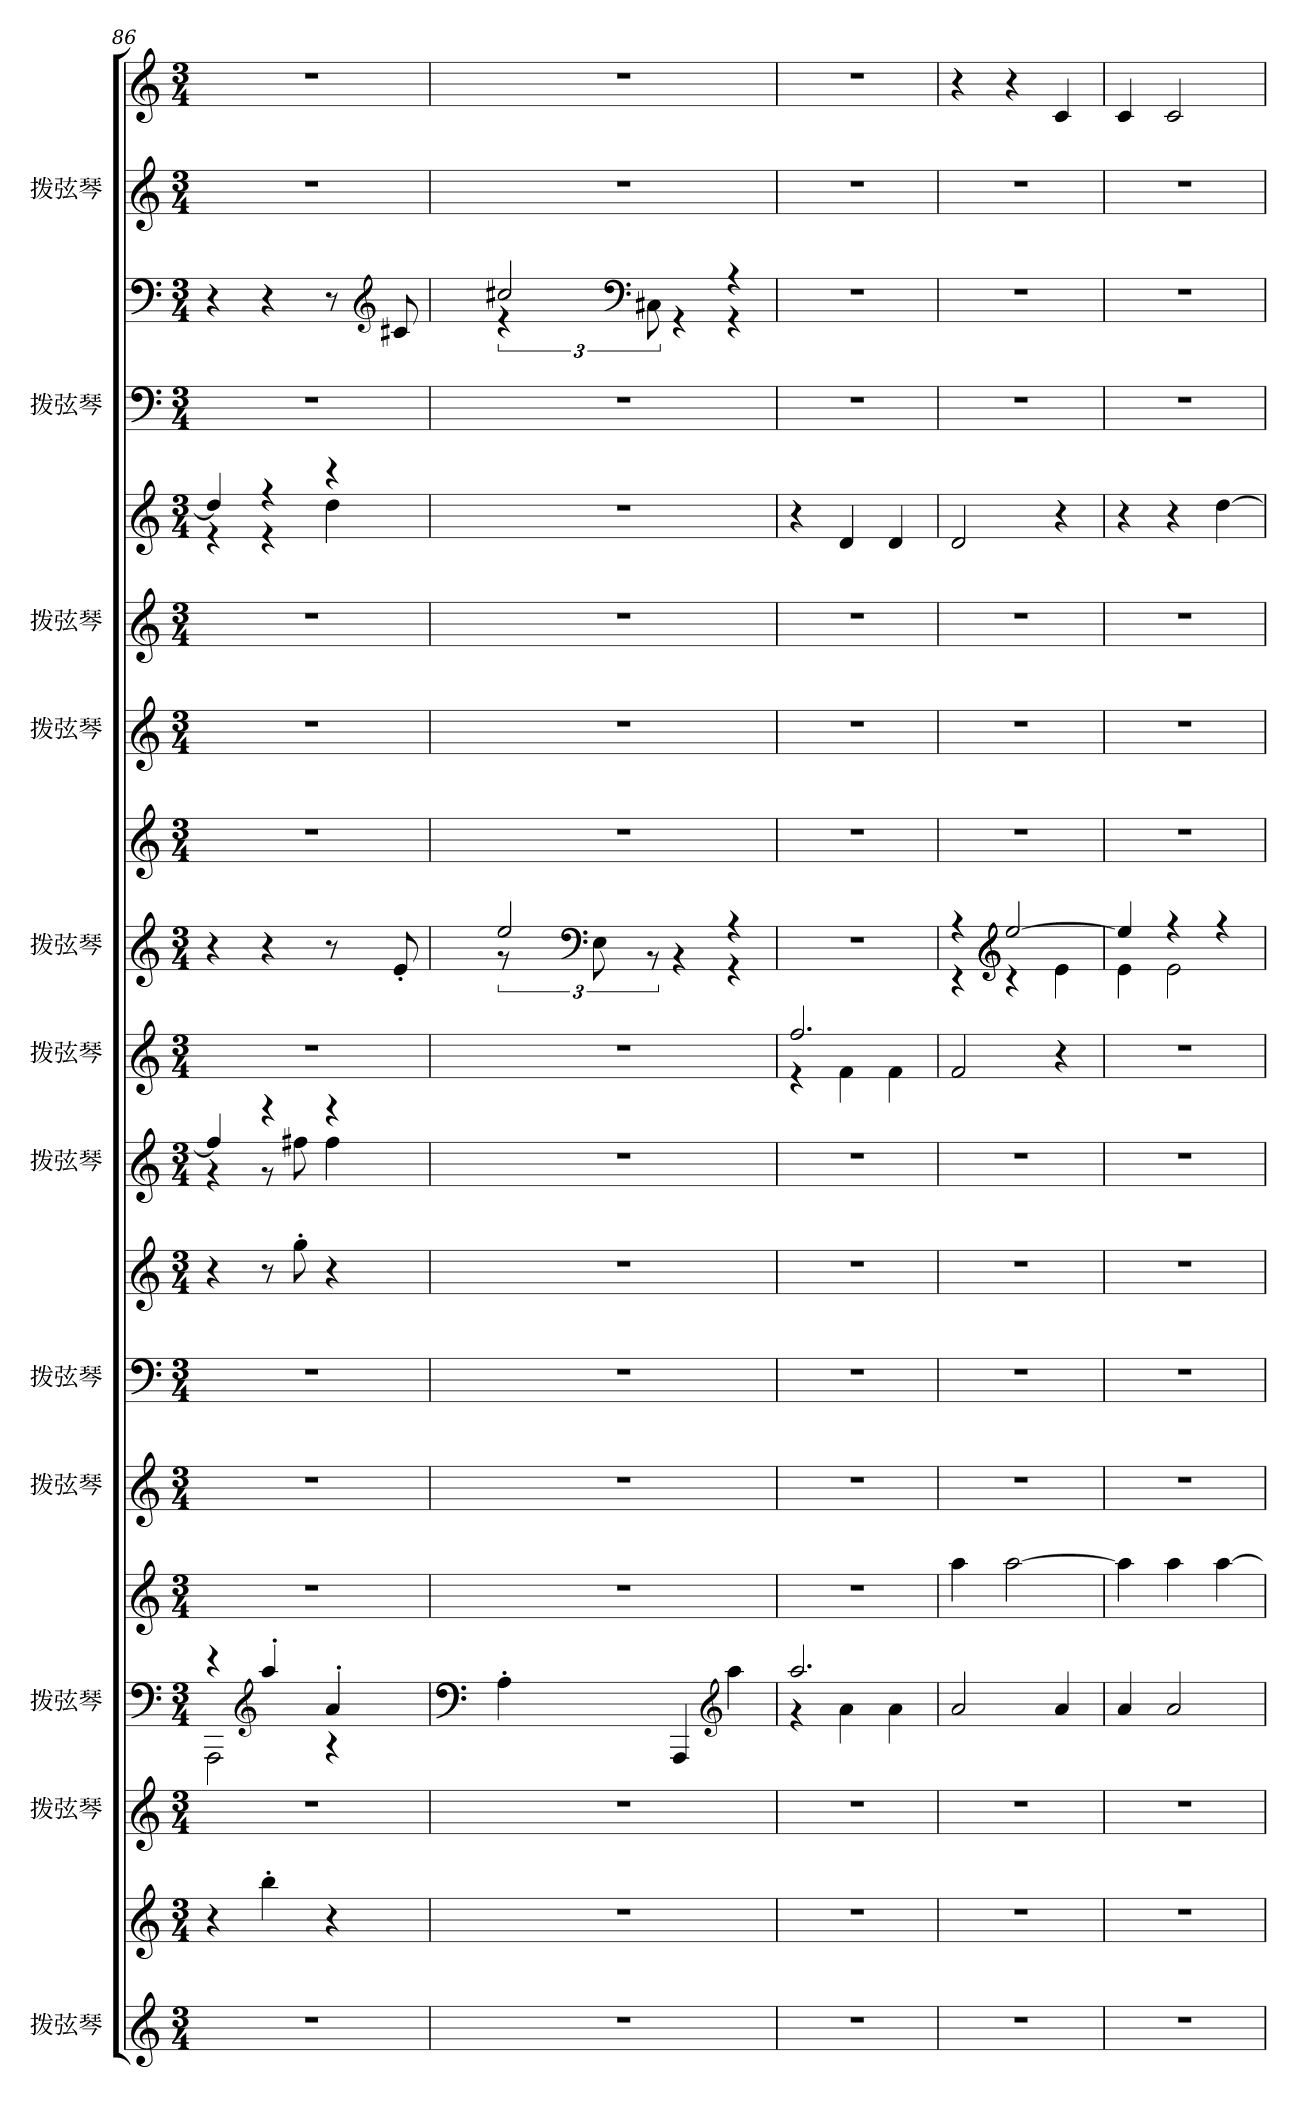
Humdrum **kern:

**kern	**kern	**kern	**kern	**kern	**kern	**kern	**kern	**kern	**kern	**kern	**kern	**kern	**kern	**kern	**kern	**kern	**kern	**kern
*part12	*part12	*part11	*part10	*part10	*part9	*part8	*part8	*part7	*part6	*part5	*part5	*part4	*part3	*part3	*part2	*part2	*part1	*part1
*staff19	*staff18	*staff17	*staff16	*staff15	*staff14	*staff13	*staff12	*staff11	*staff10	*staff9	*staff8	*staff7	*staff6	*staff5	*staff4	*staff3	*staff2	*staff1
*I"拨弦琴	*	*I"拨弦琴	*I"拨弦琴	*	*I"拨弦琴	*I"拨弦琴	*	*I"拨弦琴	*I"拨弦琴	*I"拨弦琴	*	*I"拨弦琴	*I"拨弦琴	*	*I"拨弦琴	*	*I"拨弦琴	*
*clefG2	*clefG2	*clefG2	*clefF4	*clefG2	*clefG2	*clefF4	*clefG2	*clefG2	*clefG2	*clefG2	*clefG2	*clefG2	*clefG2	*clefG2	*clefF4	*clefF4	*clefG2	*clefG2
*k[]	*k[]	*k[]	*k[]	*k[]	*k[]	*k[]	*k[]	*k[]	*k[]	*k[]	*k[]	*k[]	*k[]	*k[]	*k[]	*k[]	*k[]	*k[]
*M3/4	*M3/4	*M3/4	*M3/4	*M3/4	*M3/4	*M3/4	*M3/4	*M3/4	*M3/4	*M3/4	*M3/4	*M3/4	*M3/4	*M3/4	*M3/4	*M3/4	*M3/4	*M3/4
=86	=86	=86	=86	=86	=86	=86	=86	=86	=86	=86	=86	=86	=86	=86	=86	=86	=86	=86
*	*	*	*^	*	*	*	*	*^	*	*	*	*	*	*^	*	*	*	*
2.r	4r	2.r	4r	2AAA\	2.r	2.r	2.r	4r	4ff#/]	4r	2.r	4r	2.r	2.r	2.r	4dd/]	4r	2.r	4r	2.r	2.r
*	*	*	*clefG2	*	*	*	*	*	*	*	*	*	*	*	*	*	*	*	*	*	*
.	4bb'\	.	4aa'/	.	.	.	.	8r	4r	8r	.	4r	.	.	.	4r	4r	.	4r	.	.
.	.	.	.	.	.	.	.	8gg'\	.	8ff#X\	.	.	.	.	.	.	.	.	.	.	.
.	4r	.	4a'/	4r	.	.	.	4r	4r	4ff#\	.	8r	.	.	.	4r	4dd\	.	8r	.	.
*	*	*	*	*	*	*	*	*	*	*	*	*	*	*	*	*	*	*	*clefG2	*	*
.	.	.	.	.	.	.	.	.	.	.	.	8e'/	.	.	.	.	.	.	8c#X/	.	.
*	*	*	*v	*v	*	*	*	*	*v	*v	*	*	*	*	*	*v	*v	*	*	*	*
!!LO:PB:g=z
=87	=87	=87	=87	=87	=87	=87	=87	=87	=87	=87	=87	=87	=87	=87	=87	=87	=87	=87
*	*	*	*clefF4	*	*	*	*	*	*	*	*	*	*	*	*	*	*	*
*	*	*	*	*	*	*	*	*	*	*^	*	*	*	*	*	*^	*	*
2.r	2.r	2.r	4A'\	2.r	2.r	2.r	2.r	2.r	2.r	2ee/	12r	2.r	2.r	2.r	2.r	2.r	2cc#X/	6r	2.r	2.r
*	*	*	*	*	*	*	*	*	*	*clefF4	*	*	*	*	*	*	*	*	*	*
.	.	.	.	.	.	.	.	.	.	.	12E\	.	.	.	.	.	.	.	.	.
*	*	*	*	*	*	*	*	*	*	*	*	*	*	*	*	*	*clefF4	*	*	*
.	.	.	.	.	.	.	.	.	.	.	12r	.	.	.	.	.	.	12C#X\	.	.
.	.	.	4AAA/	.	.	.	.	.	.	.	4r	.	.	.	.	.	.	4r	.	.
*	*	*	*clefG2	*	*	*	*	*	*	*	*	*	*	*	*	*	*	*	*	*
.	.	.	4aa\	.	.	.	.	.	.	4r	4r	.	.	.	.	.	4r	4r	.	.
*	*	*	*	*	*	*	*	*	*	*v	*v	*	*	*	*	*	*v	*v	*	*
=88	=88	=88	=88	=88	=88	=88	=88	=88	=88	=88	=88	=88	=88	=88	=88	=88	=88	=88
*	*	*	*^	*	*	*	*	*	*^	*	*	*	*	*	*	*	*	*
2.r	2.r	2.r	2.aa/	4r	2.r	2.r	2.r	2.r	2.r	2.ff/	4r	2.r	2.r	2.r	2.r	4r	2.r	2.r	2.r	2.r
.	.	.	.	4a\	.	.	.	.	.	.	4f\	.	.	.	.	4d/	.	.	.	.
.	.	.	.	4a\	.	.	.	.	.	.	4f\	.	.	.	.	4d/	.	.	.	.
*	*	*	*v	*v	*	*	*	*	*	*v	*v	*	*	*	*	*	*	*	*	*
=89	=89	=89	=89	=89	=89	=89	=89	=89	=89	=89	=89	=89	=89	=89	=89	=89	=89	=89
*	*	*	*	*	*	*	*	*	*	*^	*	*	*	*	*	*	*	*
2.r	2.r	2.r	2a/	4aa\	2.r	2.r	2.r	2.r	2f/	4r	4r	2.r	2.r	2.r	2d/	2.r	2.r	2.r	4r
*	*	*	*	*	*	*	*	*	*	*clefG2	*	*	*	*	*	*	*	*	*
.	.	.	.	[2aa\	.	.	.	.	.	[2ee/	4r	.	.	.	.	.	.	.	4r
.	.	.	4a/	.	.	.	.	.	4r	.	4e\	.	.	.	4r	.	.	.	4c/
=90	=90	=90	=90	=90	=90	=90	=90	=90	=90	=90	=90	=90	=90	=90	=90	=90	=90	=90	=90
2.r	2.r	2.r	4a/	4aa\]	2.r	2.r	2.r	2.r	2.r	4ee/]	4e\	2.r	2.r	2.r	4r	2.r	2.r	2.r	4c/
.	.	.	2a/	4aa\	.	.	.	.	.	4r	2e\	.	.	.	4r	.	.	.	2c/
.	.	.	.	[4aa\	.	.	.	.	.	4r	.	.	.	.	[4dd\	.	.	.	.
*	*	*	*	*	*	*	*	*	*	*v	*v	*	*	*	*	*	*	*	*
=	=	=	=	=	=	=	=	=	=	=	=	=	=	=	=	=	=	=
*-	*-	*-	*-	*-	*-	*-	*-	*-	*-	*-	*-	*-	*-	*-	*-	*-	*-	*-
